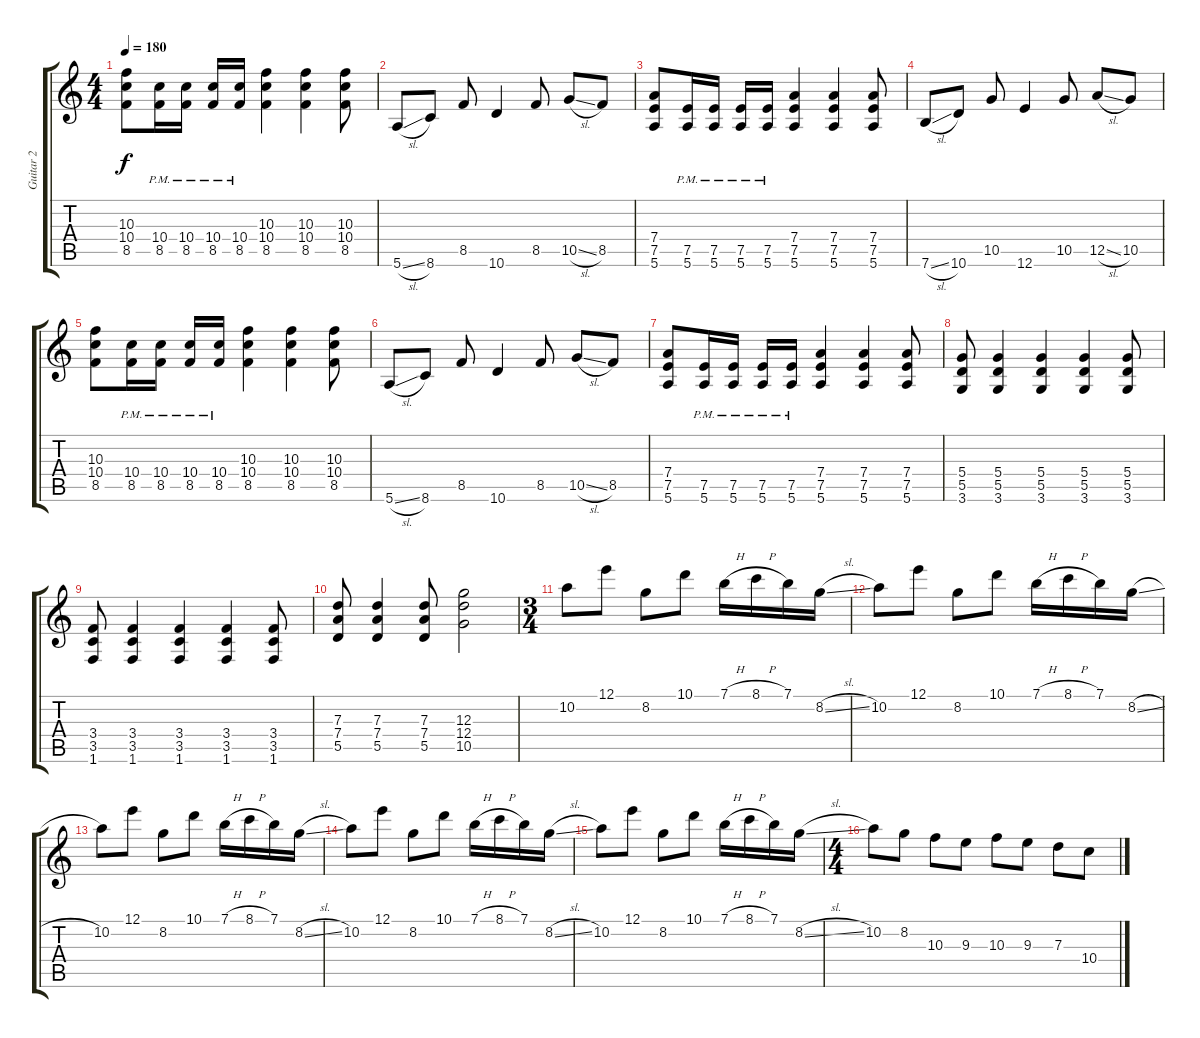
\track ("Guitar 2" "Guitar 2") {instrument overdrivenguitar}
\staff {score tabs}
\tuning (E4 B3 G3 D3 A2 E2) {hide}
\ts (4 4)
\tempo 180
\clef g2
\ks c
(10.3 10.4 8.5).8{dy f} (10.4{pm} 8.5{pm}).16 (10.4{pm} 8.5{pm}).16 (10.4{pm} 8.5{pm}).16 (10.4{pm} 8.5{pm}).16 (10.3 10.4 8.5).4 (10.3 10.4 8.5).4 (10.3 10.4 8.5).8 |
5.6{sl}.8 8.6.8 8.5.8 10.6.4 8.5.8 10.5{sl}.8 8.5.8 |
(7.4 7.5 5.6).8 (7.5{pm} 5.6{pm}).16 (7.5{pm} 5.6{pm}).16 (7.5{pm} 5.6{pm}).16 (7.5{pm} 5.6{pm}).16 (7.4 7.5 5.6).4 (7.4 7.5 5.6).4 (7.4 7.5 5.6).8 |
7.6{sl}.8 10.6.8 10.5.8 12.6.4 10.5.8 12.5{sl}.8 10.5.8 |
(10.3 10.4 8.5).8 (10.4{pm} 8.5{pm}).16 (10.4{pm} 8.5{pm}).16 (10.4{pm} 8.5{pm}).16 (10.4{pm} 8.5{pm}).16 (10.3 10.4 8.5).4 (10.3 10.4 8.5).4 (10.3 10.4 8.5).8 |
5.6{sl}.8 8.6.8 8.5.8 10.6.4 8.5.8 10.5{sl}.8 8.5.8 |
(7.4 7.5 5.6).8 (7.5{pm} 5.6{pm}).16 (7.5{pm} 5.6{pm}).16 (7.5{pm} 5.6{pm}).16 (7.5{pm} 5.6{pm}).16 (7.4 7.5 5.6).4 (7.4 7.5 5.6).4 (7.4 7.5 5.6).8 |
(5.4 5.5 3.6).8 (5.4 5.5 3.6).4 (5.4 5.5 3.6).4 (5.4 5.5 3.6).4 (5.4 5.5 3.6).8 |
(3.4 3.5 1.6).8 (3.4 3.5 1.6).4 (3.4 3.5 1.6).4 (3.4 3.5 1.6).4 (3.4 3.5 1.6).8 |
(7.3 7.4 5.5).8 (7.3 7.4 5.5).4 (7.3 7.4 5.5).8 (12.3 12.4 10.5).2 |
\ts (3 4)
10.2.8 12.1.8 8.2.8 10.1.8 7.1{h}.16 8.1{h}.16 7.1.16 8.2{sl}.16 |
10.2.8 12.1.8 8.2.8 10.1.8 7.1{h}.16 8.1{h}.16 7.1.16 8.2{sl}.16 |
10.2.8 12.1.8 8.2.8 10.1.8 7.1{h}.16 8.1{h}.16 7.1.16 8.2{sl}.16 |
10.2.8 12.1.8 8.2.8 10.1.8 7.1{h}.16 8.1{h}.16 7.1.16 8.2{sl}.16 |
10.2.8 12.1.8 8.2.8 10.1.8 7.1{h}.16 8.1{h}.16 7.1.16 8.2{sl}.16 |
\ts (4 4)
10.2.8 8.2.8 10.3.8 9.3.8 10.3.8 9.3.8 7.3.8 10.4.8
